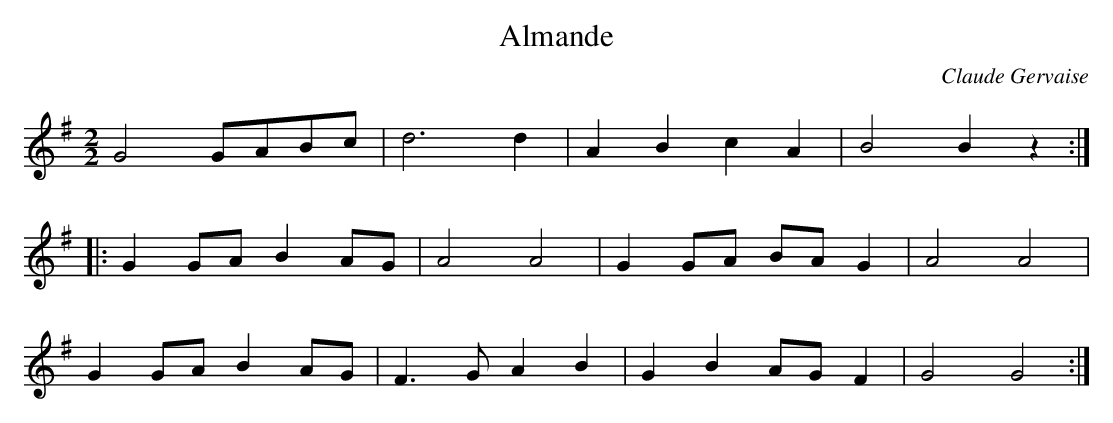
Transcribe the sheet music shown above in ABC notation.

X:1
T:Almande
C:Claude Gervaise
M:2/2
L:1/8
K:G
G4GABc|d6d2|A2B2c2A2|B4B2z2:|
|:G2GA B2AG|A4A4|G2GA BA G2|A4A4|
G2GA B2AG|F3G A2B2|G2B2AG F2|G4G4:|
